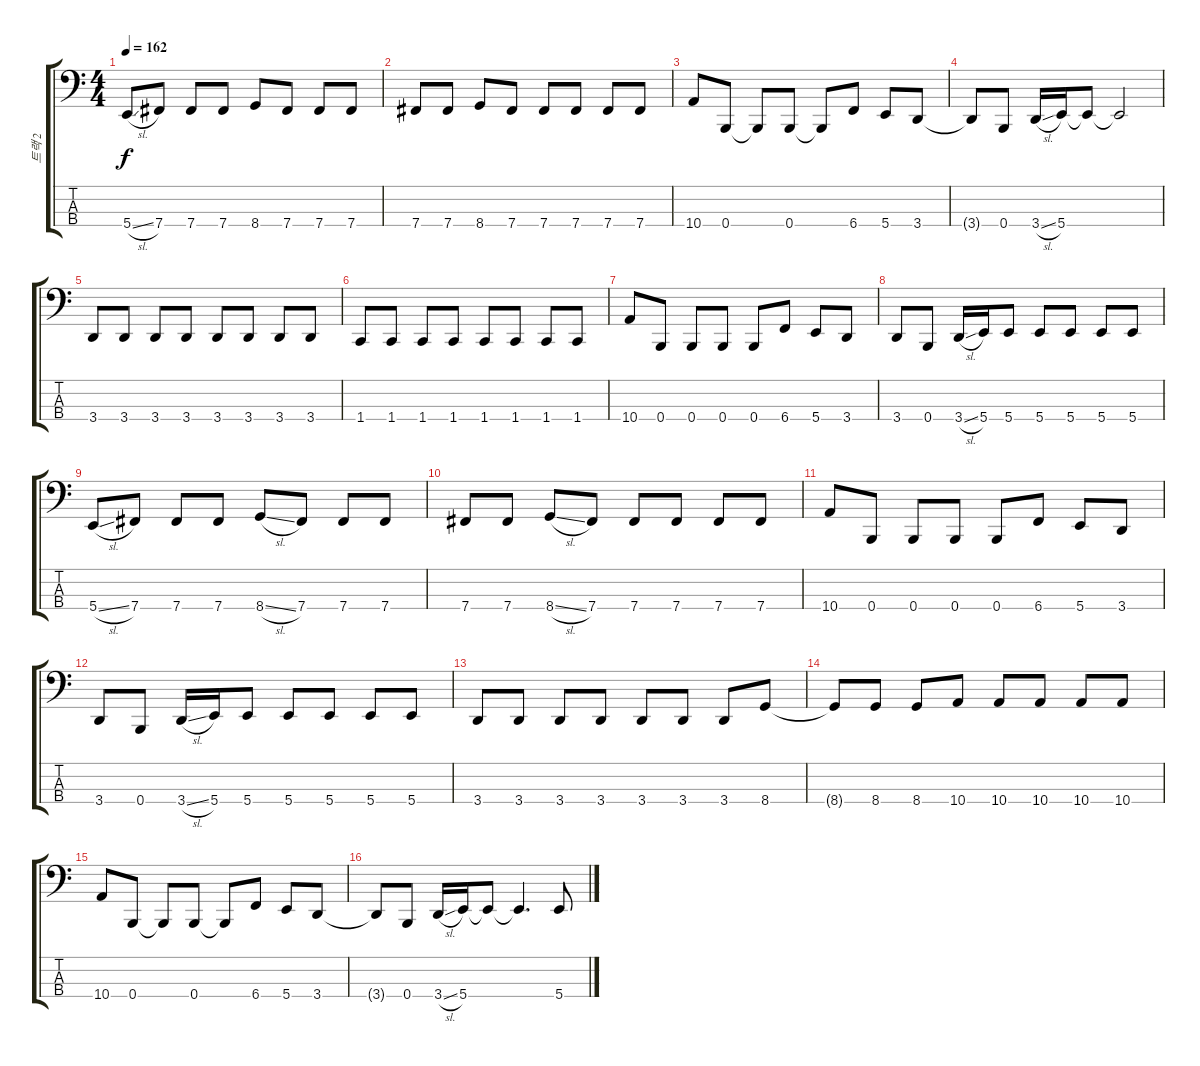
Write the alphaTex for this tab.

\track ("트랙 2" "트랙 2") {instrument electricbassfinger}
\staff {score tabs}
\tuning (F2 C2 G1 B0) {hide}
\ts (4 4)
\tempo 162
\clef f4
\ks c
5.4{sl}.8{dy f} 7.4.8 7.4.8 7.4.8 8.4.8 7.4.8 7.4.8 7.4.8 |
7.4.8 7.4.8 8.4.8 7.4.8 7.4.8 7.4.8 7.4.8 7.4.8 |
10.4.8 0.4.8 0.4{t}.8 0.4.8 0.4{t}.8 6.4.8 5.4.8 3.4.8 |
3.4{t}.8 0.4.8 3.4{sl}.16 5.4.16 5.4{t}.8 5.4{t}.2 |
3.4.8 3.4.8 3.4.8 3.4.8 3.4.8 3.4.8 3.4.8 3.4.8 |
1.4.8 1.4.8 1.4.8 1.4.8 1.4.8 1.4.8 1.4.8 1.4.8 |
10.4.8 0.4.8 0.4.8 0.4.8 0.4.8 6.4.8 5.4.8 3.4.8 |
3.4.8 0.4.8 3.4{sl}.16 5.4.16 5.4.8 5.4.8 5.4.8 5.4.8 5.4.8 |
5.4{sl}.8 7.4.8 7.4.8 7.4.8 8.4{sl}.8 7.4.8 7.4.8 7.4.8 |
7.4.8 7.4.8 8.4{sl}.8 7.4.8 7.4.8 7.4.8 7.4.8 7.4.8 |
10.4.8 0.4.8 0.4.8 0.4.8 0.4.8 6.4.8 5.4.8 3.4.8 |
3.4.8 0.4.8 3.4{sl}.16 5.4.16 5.4.8 5.4.8 5.4.8 5.4.8 5.4.8 |
3.4.8 3.4.8 3.4.8 3.4.8 3.4.8 3.4.8 3.4.8 8.4.8 |
8.4{t}.8 8.4.8 8.4.8 10.4.8 10.4.8 10.4.8 10.4.8 10.4.8 |
10.4.8 0.4.8 0.4{t}.8 0.4.8 0.4{t}.8 6.4.8 5.4.8 3.4.8 |
3.4{t}.8 0.4.8 3.4{sl}.16 5.4.16 5.4{t}.8 5.4{t}.4{d} 5.4.8
